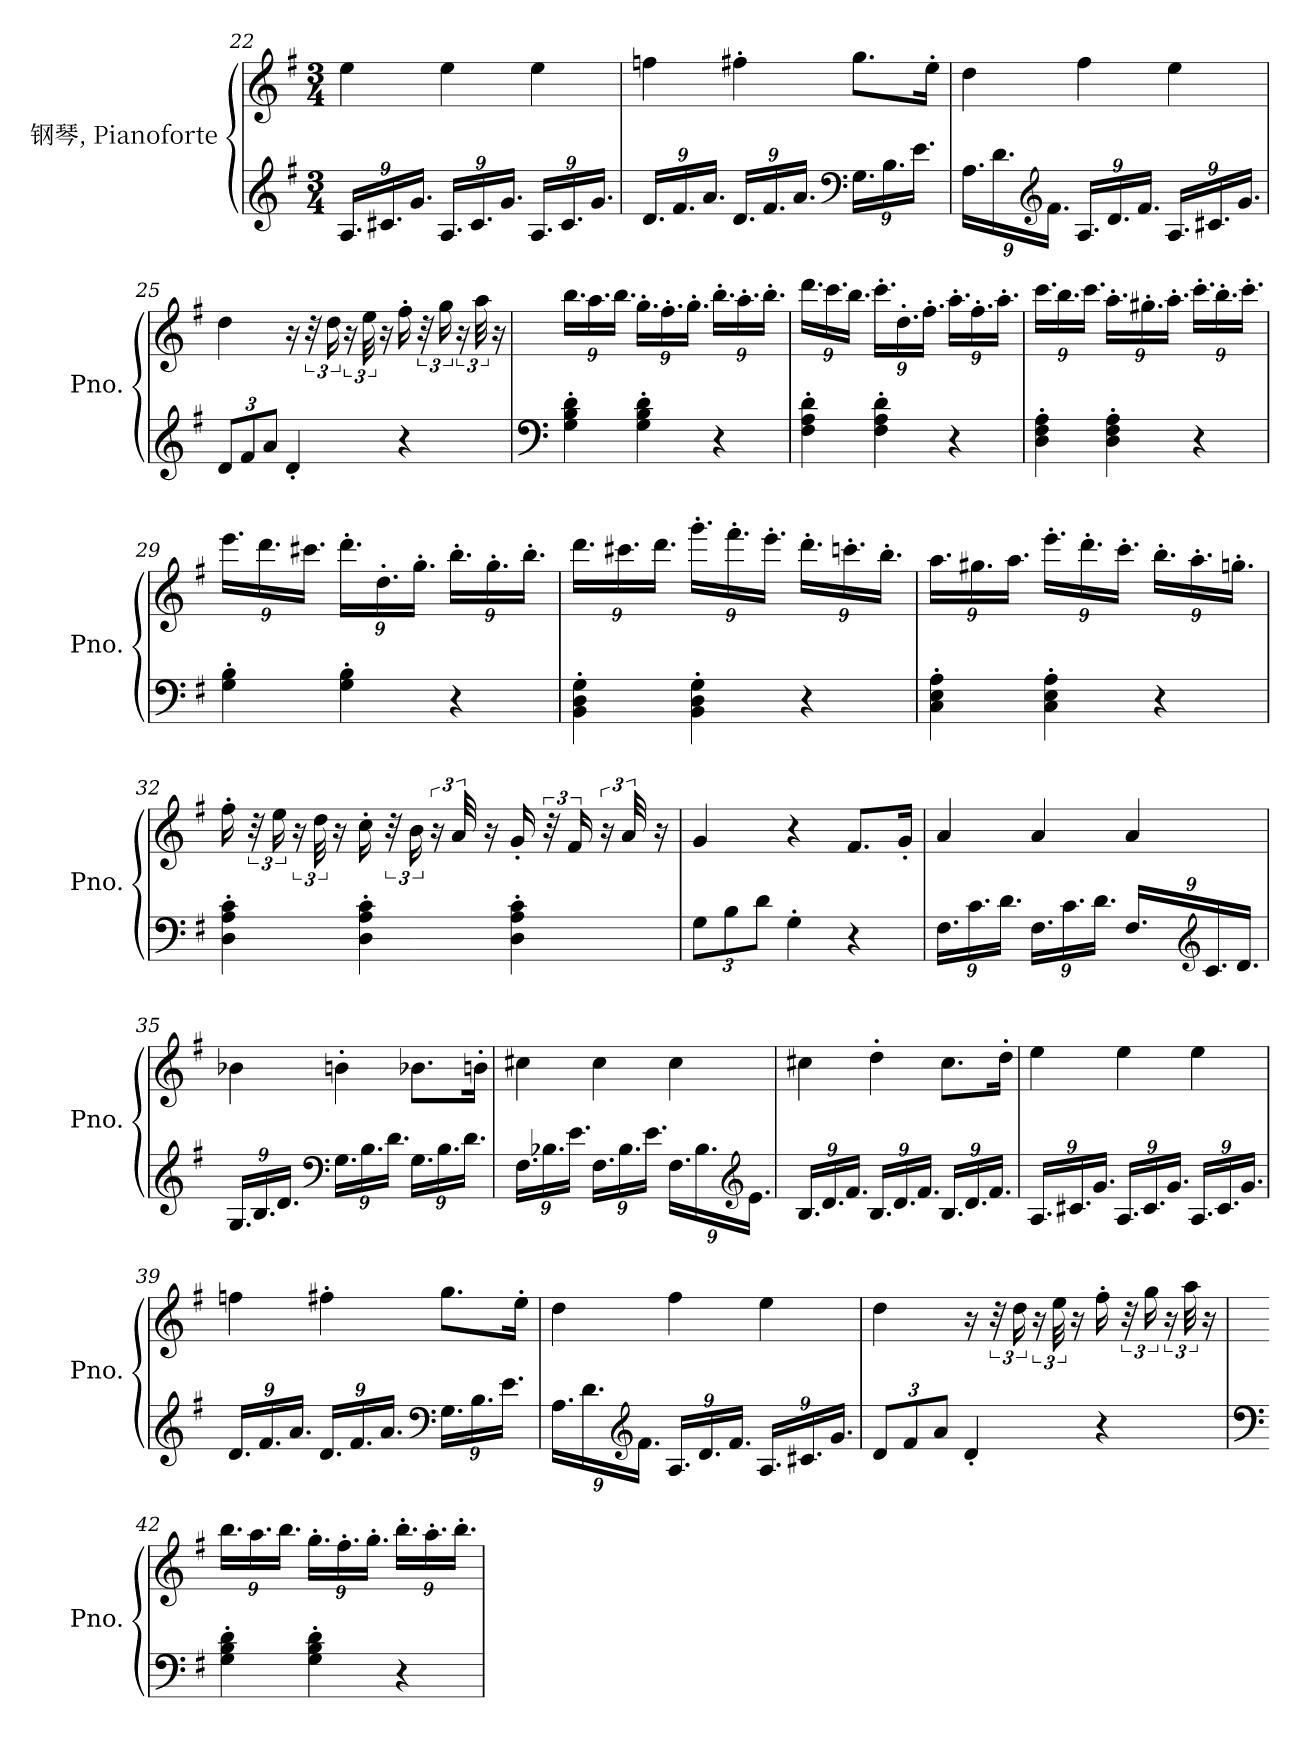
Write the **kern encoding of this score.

**kern	**kern
*part2	*part1
*staff2	*staff1
*I"钢琴, Pianoforte	*I"钢琴, Pianoforte
*I'Pno.	*I'Pno.
*clefG2	*clefG2
*k[f#]	*k[f#]
*M3/4	*M3/4
*Xbrackettup	*
=22	=22
18.A/LL	4ee\
18.c#X/	.
18.g/JJ	.
18.A/LL	4ee\
18.c#/	.
18.g/JJ	.
18.A/LL	4ee\
18.c#/	.
18.g/JJ	.
!!LO:LB:g=z
=23	=23
18.d/LL	4ffn\
18.f#/	.
18.a/JJ	.
18.d/LL	4ff#X'\
18.f#/	.
18.a/JJ	.
*clefF4	*
18.G\LL	8.gg\L
18.B\	.
18.e\JJ	.
.	16ee'\Jk
=24	=24
18.A\LL	4dd\
18.d\	.
*clefG2	*
18.f#\JJ	.
18.A/LL	4ff#\
18.d/	.
18.f#/JJ	.
18.A/LL	4ee\
18.c#X/	.
18.g/JJ	.
!!LO:LB:g=z
=25	=25
12d/L	4dd\
12f#/	.
12a/J	.
4d'/	16r
.	48r
.	24dd\
.	24r
.	48ee\
.	16r
4r	16ff#'\
.	48r
.	24gg\
.	24r
.	48aa\
.	16r
=26	=26
*clefF4	*
*	*Xbrackettup
4G\' 4B\' 4d\'	18.bb\LL
.	18.aa\
.	18.bb\JJ
4G\' 4B\' 4d\'	18.gg'\LL
.	18.ff#'\
.	18.gg'\JJ
4r	18.bb'\LL
.	18.aa'\
.	18.bb'\JJ
!!LO:LB:g=z
=27	=27
4F#\' 4A\' 4d\'	18.ddd\LL
.	18.ccc\
.	18.bb\JJ
4F#\' 4A\' 4d\'	18.ccc'\LL
.	18.dd'\
.	18.ff#'\JJ
4r	18.aa'\LL
.	18.ff#'\
.	18.aa'\JJ
=28	=28
4D\' 4F#\' 4A\'	18.ccc\LL
.	18.bb\
.	18.ccc\JJ
4D\' 4F#\' 4A\'	18.aa'\LL
.	18.gg#X'\
.	18.aa'\JJ
4r	18.ccc'\LL
.	18.bb'\
.	18.ccc'\JJ
!!LO:LB:g=z
=29	=29
4G\' 4B\'	18.eee\LL
.	18.ddd\
.	18.ccc#X\JJ
4G\' 4B\'	18.ddd'\LL
.	18.dd'\
.	18.gg'\JJ
4r	18.bb'\LL
.	18.gg'\
.	18.bb'\JJ
=30	=30
4BB\' 4D\' 4G\'	18.ddd\LL
.	18.ccc#X\
.	18.ddd\JJ
4BB\' 4D\' 4G\'	18.ggg'\LL
.	18.fff#'\
.	18.eee'\JJ
4r	18.ddd'\LL
.	18.cccn'\
.	18.bb'\JJ
!!LO:PB:g=z
=31	=31
4C\' 4E\' 4A\'	18.aa\LL
.	18.gg#X\
.	18.aa\JJ
4C\' 4E\' 4A\'	18.eee'\LL
.	18.ddd'\
.	18.ccc'\JJ
4r	18.bb'\LL
.	18.aa'\
.	18.ggn'\JJ
=32	=32
4D\' 4A\' 4c\'	16ff#'\
*	*brackettup
.	48r
.	24ee\
.	24r
.	48dd\
.	16r
4D\' 4A\' 4c\'	16cc'\
.	48r
.	24b\
.	24r
.	48a/
.	16r
4D\' 4A\' 4c\'	16g'/
.	48r
.	24f#/
.	24r
.	48a/
.	16r
=33	=33
12G\L	4g/
12B\	.
12d\J	.
4G'\	4r
*	*MM78
4r	8.f#/L
.	16g'/Jk
!!LO:LB:g=z
=34	=34
*	*MM81
18.F#\LL	4a/
18.c\	.
18.d\JJ	.
18.F#\LL	4a/
18.c\	.
18.d\JJ	.
18.F#/LL	4a/
*clefG2	*
18.c/	.
18.d/JJ	.
=35	=35
18.G/LL	4b-X\
18.B/	.
18.d/JJ	.
*clefF4	*
18.G\LL	4bn'\
18.B\	.
18.d\JJ	.
18.G\LL	8.b-X\L
18.B\	.
18.d\JJ	.
.	16bn'\Jk
!!LO:LB:g=z
=36	=36
18.F#\LL	4cc#X\
18.B-X\	.
18.e\JJ	.
18.F#\LL	4cc#\
18.B-\	.
18.e\JJ	.
18.F#\LL	4cc#\
18.B-\	.
*clefG2	*
18.e\JJ	.
=37	=37
18.B/LL	4cc#X\
18.d/	.
18.f#/JJ	.
18.B/LL	4dd'\
18.d/	.
18.f#/JJ	.
18.B/LL	8.cc#\L
18.d/	.
18.f#/JJ	.
.	16dd'\Jk
!!LO:LB:g=z
=38	=38
18.A/LL	4ee\
18.c#X/	.
18.g/JJ	.
18.A/LL	4ee\
18.c#/	.
18.g/JJ	.
18.A/LL	4ee\
18.c#/	.
18.g/JJ	.
=39	=39
18.d/LL	4ffn\
18.f#/	.
18.a/JJ	.
18.d/LL	4ff#X'\
18.f#/	.
18.a/JJ	.
*clefF4	*
18.G\LL	8.gg\L
18.B\	.
18.e\JJ	.
.	16ee'\Jk
!!LO:LB:g=z
=40	=40
18.A\LL	4dd\
18.d\	.
*clefG2	*
18.f#\JJ	.
18.A/LL	4ff#\
18.d/	.
18.f#/JJ	.
18.A/LL	4ee\
18.c#X/	.
18.g/JJ	.
=41	=41
12d/L	4dd\
12f#/	.
12a/J	.
4d'/	16r
.	48r
.	24dd\
.	24r
.	48ee\
.	16r
4r	16ff#'\
.	48r
.	24gg\
.	24r
.	48aa\
.	16r
!!LO:LB:g=z
=42	=42
*clefF4	*
*	*Xbrackettup
4G\' 4B\' 4d\'	18.bb\LL
.	18.aa\
.	18.bb\JJ
4G\' 4B\' 4d\'	18.gg'\LL
.	18.ff#'\
.	18.gg'\JJ
4r	18.bb'\LL
.	18.aa'\
.	18.bb'\JJ
=	=
*-	*-
